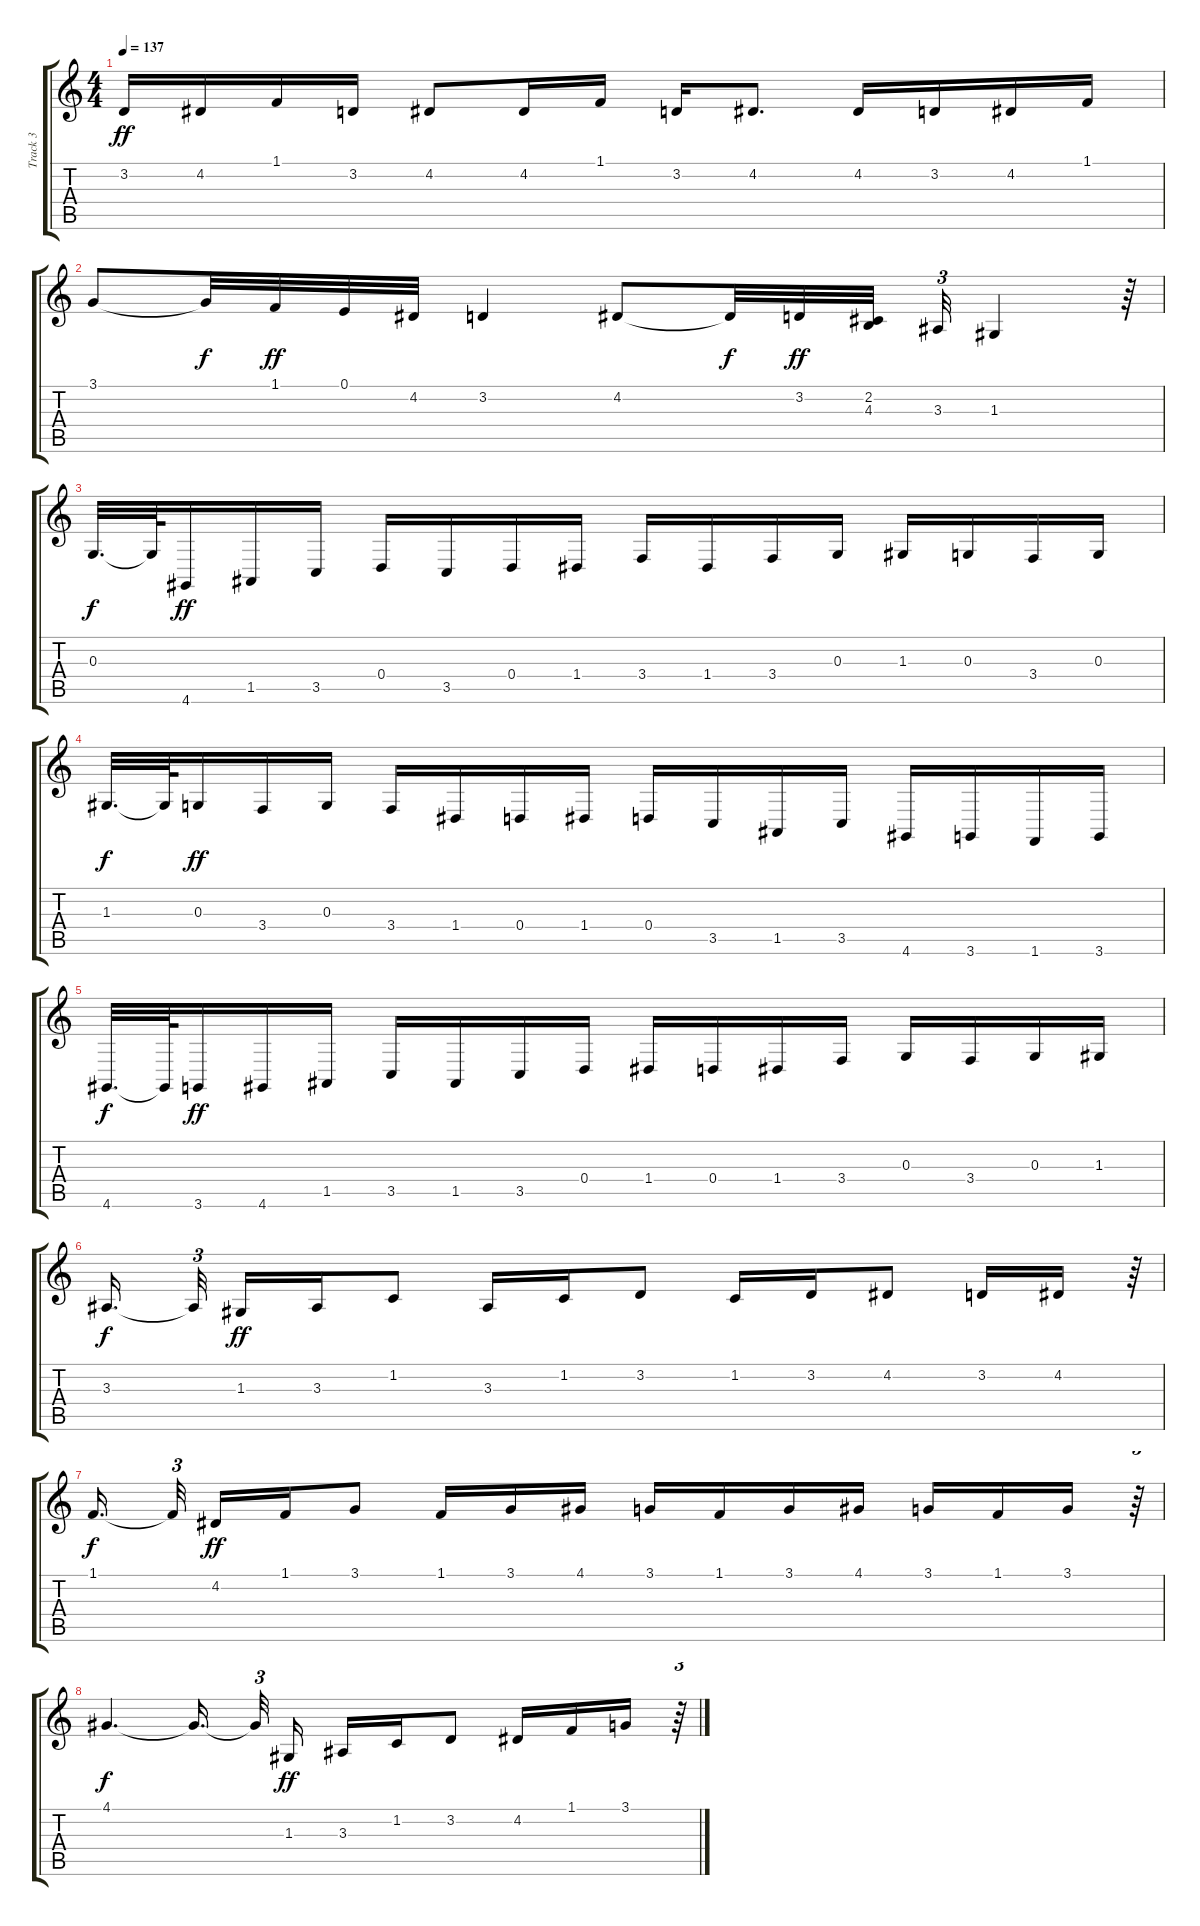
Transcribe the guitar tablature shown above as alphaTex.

\track ("Track 3" "Track 3") {instrument tenorsax}
\staff {score tabs}
\tuning (E4 B3 G3 D3 A2 E2) {hide}
\ts (4 4)
\tempo 137
\clef g2
\ks c
3.2.16{dy ff} 4.2.16 1.1.16 3.2.16 4.2.8 4.2.16 1.1.16 3.2.16 4.2.8{d} 4.2.16 3.2.16 4.2.16 1.1.16 |
3.1.8 3.1{t}.32{dy f} 1.1.32{dy ff} 0.1.32 4.2.32 3.2.4 4.2.8 4.2{t}.32{dy f} 3.2.32{dy ff} (2.2 4.3).32{beam splitsecondary} 3.3.32{tu (3 2)} 1.3.4 r.64{tu (3 2)} |
0.3.32{d dy f} 0.3{t}.64 4.6.16{dy ff} 1.5.16 3.5.16 0.4.16 3.5.16 0.4.16 1.4.16 3.4.16 1.4.16 3.4.16 0.3.16 1.3.16 0.3.16 3.4.16 0.3.16 |
1.3.32{d dy f} 1.3{t}.64 0.3.16{dy ff} 3.4.16 0.3.16 3.4.16 1.4.16 0.4.16 1.4.16 0.4.16 3.5.16 1.5.16 3.5.16 4.6.16 3.6.16 1.6.16 3.6.16 |
4.6.32{d dy f} 4.6{t}.64 3.6.16{dy ff} 4.6.16 1.5.16 3.5.16 1.5.16 3.5.16 0.4.16 1.4.16 0.4.16 1.4.16 3.4.16 0.3.16 3.4.16 0.3.16 1.3.16 |
3.3.16{d dy f beam splitsecondary} 3.3{t}.32{tu (3 2) beam splitsecondary} 1.3.16{dy ff} 3.3.16 1.2.8 3.3.16 1.2.16 3.2.8 1.2.16 3.2.16 4.2.8 3.2.16 4.2.16 r.64{tu (3 2)} |
1.1.16{d dy f beam splitsecondary} 1.1{t}.32{tu (3 2) beam splitsecondary} 4.2.16{dy ff} 1.1.16 3.1.8 1.1.16 3.1.16 4.1.16 3.1.16 1.1.16 3.1.16 4.1.16 3.1.16 1.1.16 3.1.16 r.64{tu (3 2)} |
4.1.4{d dy f} 4.1{t}.16{d beam splitsecondary} 4.1{t}.32{tu (3 2)} 1.3.16{dy ff} 3.3.16 1.2.16 3.2.8 4.2.16 1.1.16 3.1.16 r.64{tu (3 2)}
